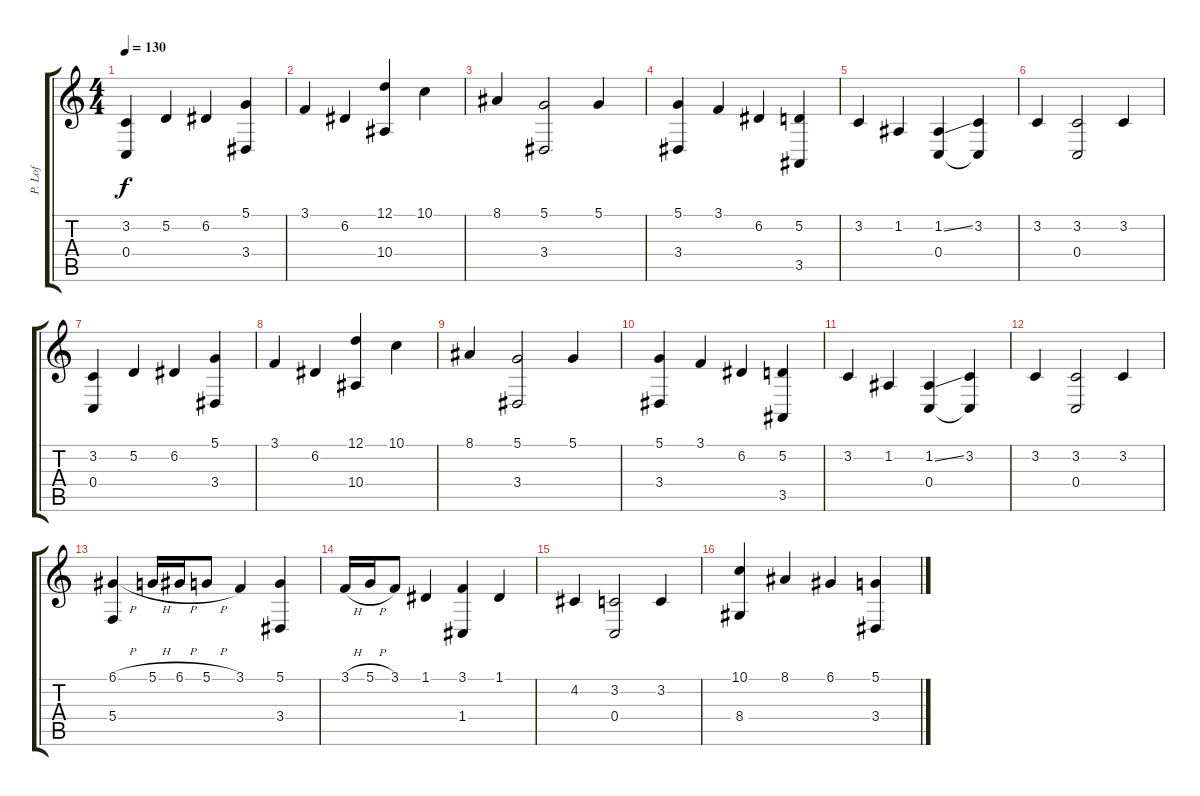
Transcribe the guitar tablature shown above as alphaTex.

\track ("P. Lof" "P. Lof") {instrument stringensemble1}
\staff {score tabs}
\tuning (D4 A3 F3 C3 G2 D2) {hide}
\ts (4 4)
\tempo 130
\clef g2
\ks c
(3.2 0.4).4{dy f instrument stringensemble1} 5.2.4 6.2.4 (5.1 3.4).4 |
3.1.4 6.2.4 (12.1 10.4).4 10.1.4 |
8.1.4 (5.1 3.4).2 5.1.4 |
(5.1 3.4).4 3.1.4 6.2.4 (5.2 3.5).4 |
3.2.4 1.2.4 (1.2{ss} 0.4).4 (3.2 0.4{t}).4 |
3.2.4 (3.2 0.4).2 3.2.4 |
(3.2 0.4).4 5.2.4 6.2.4 (5.1 3.4).4 |
3.1.4 6.2.4 (12.1 10.4).4 10.1.4 |
8.1.4 (5.1 3.4).2 5.1.4 |
(5.1 3.4).4 3.1.4 6.2.4 (5.2 3.5).4 |
3.2.4 1.2.4 (1.2{ss} 0.4).4 (3.2 0.4{t}).4 |
3.2.4 (3.2 0.4).2 3.2.4 |
(6.1{h} 5.4).4 5.1{h}.16 6.1{h}.16 5.1{h}.8 3.1.4 (5.1 3.4).4 |
3.1{h}.16 5.1{h}.16 3.1.8 1.1.4 (3.1 1.4).4 1.1.4 |
4.2.4 (3.2 0.4).2 3.2.4 |
(10.1 8.4).4 8.1.4 6.1.4 (5.1 3.4).4
